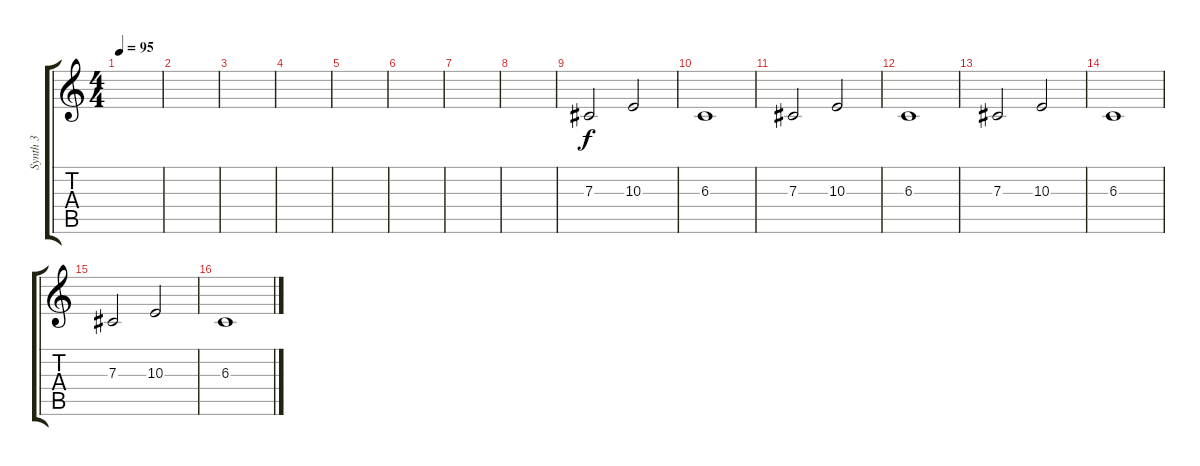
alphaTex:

\track ("Synth 3" "Synth 3") {instrument pad5bowed}
\staff {score tabs}
\tuning (Eb4 Bb3 Gb3 Db3 Ab2 Db2) {hide}
\ts (4 4)
\tempo 95
\clef g2
\ks c
|
|
|
|
|
|
|
|
7.3.2 10.3.2 |
6.3.1 |
7.3.2 10.3.2 |
6.3.1 |
7.3.2 10.3.2 |
6.3.1 |
7.3.2 10.3.2 |
6.3.1
